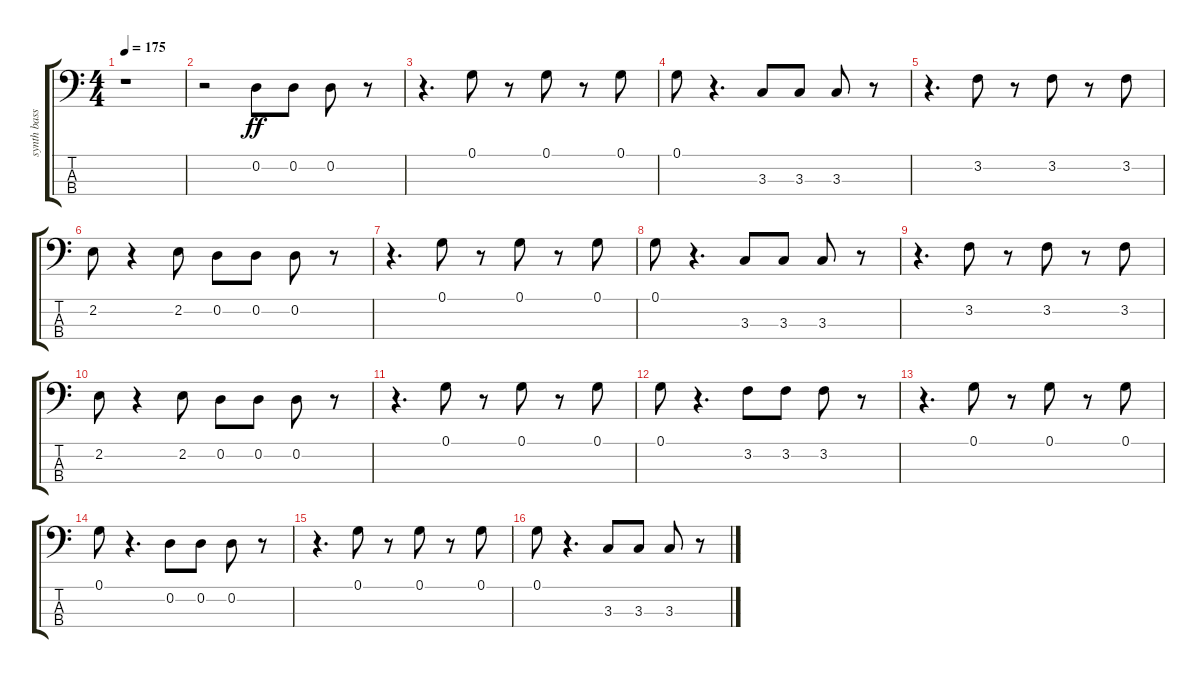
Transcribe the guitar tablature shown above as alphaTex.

\track ("synth bass" "synth bass") {instrument synthbass1}
\staff {score tabs}
\tuning (G2 D2 A1 E1) {hide}
\ts (4 4)
\tempo 175
\clef f4
\ks c
r.1{dy ff} |
r.2 0.2.8 0.2.8 0.2.8 r.8 |
r.4{d} 0.1.8 r.8 0.1.8 r.8 0.1.8 |
0.1.8 r.4{d} 3.3.8 3.3.8 3.3.8 r.8 |
r.4{d} 3.2.8 r.8 3.2.8 r.8 3.2.8 |
2.2.8 r.4 2.2.8 0.2.8 0.2.8 0.2.8 r.8 |
r.4{d} 0.1.8 r.8 0.1.8 r.8 0.1.8 |
0.1.8 r.4{d} 3.3.8 3.3.8 3.3.8 r.8 |
r.4{d} 3.2.8 r.8 3.2.8 r.8 3.2.8 |
2.2.8 r.4 2.2.8 0.2.8 0.2.8 0.2.8 r.8 |
r.4{d} 0.1.8 r.8 0.1.8 r.8 0.1.8 |
0.1.8 r.4{d} 3.2.8 3.2.8 3.2.8 r.8 |
r.4{d} 0.1.8 r.8 0.1.8 r.8 0.1.8 |
0.1.8 r.4{d} 0.2.8 0.2.8 0.2.8 r.8 |
r.4{d} 0.1.8 r.8 0.1.8 r.8 0.1.8 |
0.1.8 r.4{d} 3.3.8 3.3.8 3.3.8 r.8
